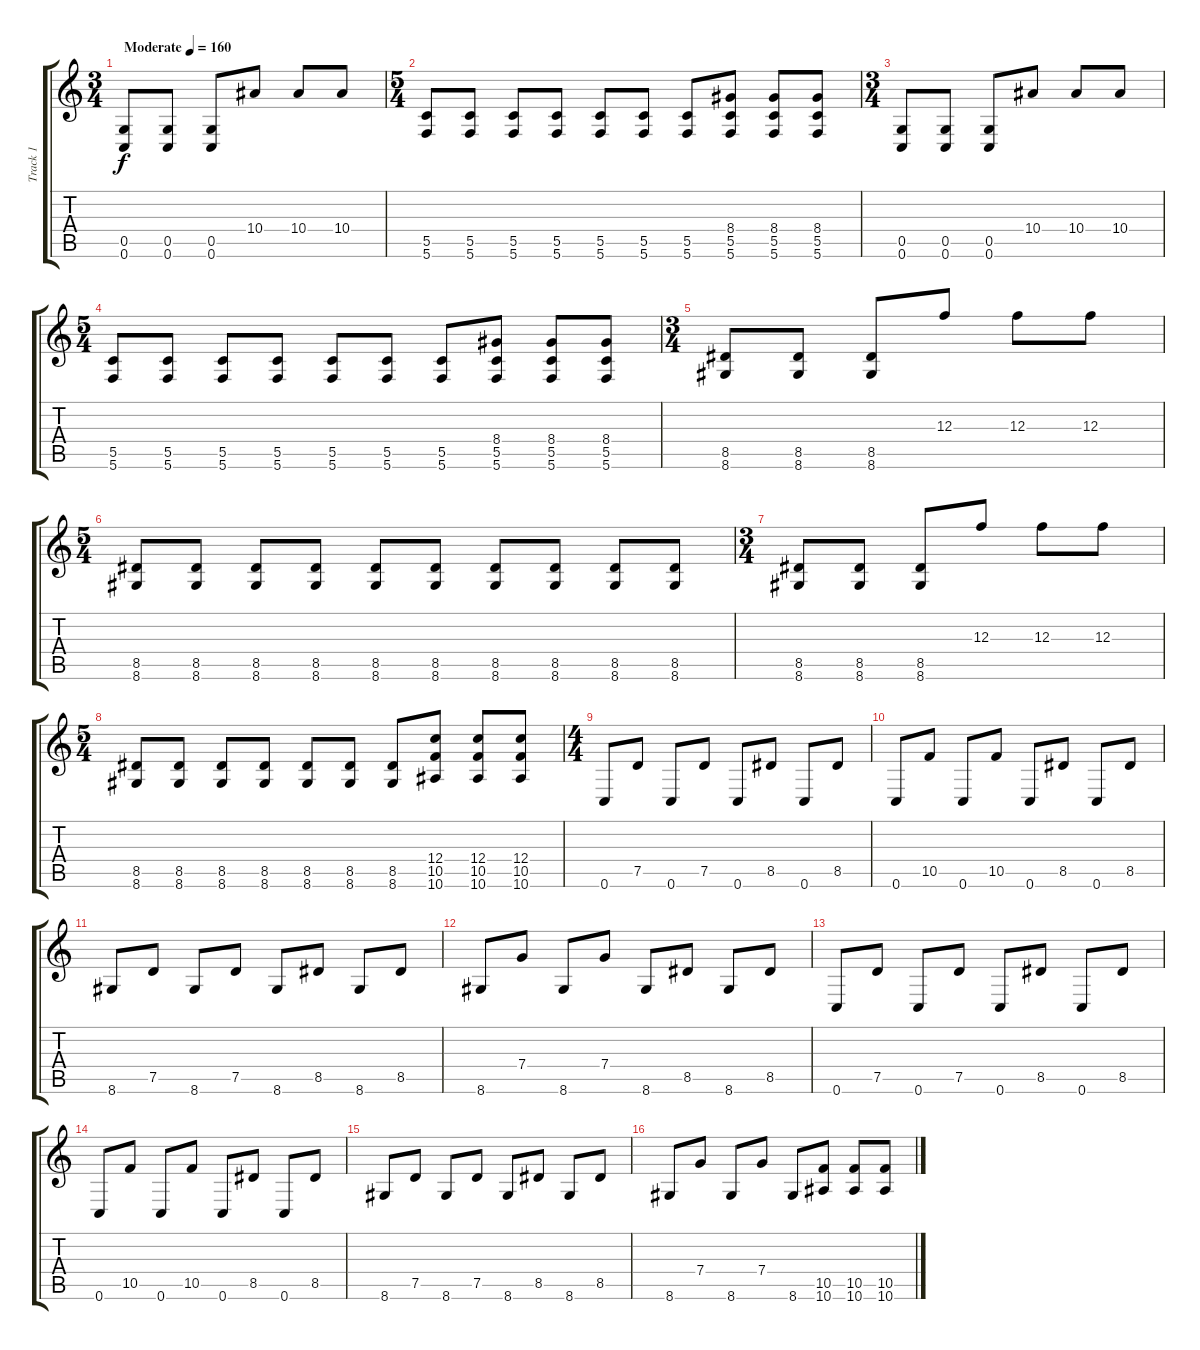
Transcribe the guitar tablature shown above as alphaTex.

\track ("Track 1" "Track 1") {instrument distortionguitar}
\staff {score tabs}
\tuning (D4 A3 F3 C3 G2 C2) {hide}
\ts (3 4)
\tempo (160 "Moderate")
\clef g2
\ks c
(0.5 0.6).8{dy f instrument distortionguitar} (0.5 0.6).8 (0.5 0.6).8 10.4.8 10.4.8 10.4.8 |
\ts (5 4)
(5.5 5.6).8 (5.5 5.6).8 (5.5 5.6).8 (5.5 5.6).8 (5.5 5.6).8 (5.5 5.6).8 (5.5 5.6).8 (8.4 5.5 5.6).8 (8.4 5.5 5.6).8 (8.4 5.5 5.6).8 |
\ts (3 4)
(0.5 0.6).8 (0.5 0.6).8 (0.5 0.6).8 10.4.8 10.4.8 10.4.8 |
\ts (5 4)
(5.5 5.6).8 (5.5 5.6).8 (5.5 5.6).8 (5.5 5.6).8 (5.5 5.6).8 (5.5 5.6).8 (5.5 5.6).8 (8.4 5.5 5.6).8 (8.4 5.5 5.6).8 (8.4 5.5 5.6).8 |
\ts (3 4)
(8.5 8.6).8 (8.5 8.6).8 (8.5 8.6).8 12.3.8 12.3.8 12.3.8 |
\ts (5 4)
(8.5 8.6).8 (8.5 8.6).8 (8.5 8.6).8 (8.5 8.6).8 (8.5 8.6).8 (8.5 8.6).8 (8.5 8.6).8 (8.5 8.6).8 (8.5 8.6).8 (8.5 8.6).8 |
\ts (3 4)
(8.5 8.6).8 (8.5 8.6).8 (8.5 8.6).8 12.3.8 12.3.8 12.3.8 |
\ts (5 4)
(8.5 8.6).8 (8.5 8.6).8 (8.5 8.6).8 (8.5 8.6).8 (8.5 8.6).8 (8.5 8.6).8 (8.5 8.6).8 (12.4 10.5 10.6).8 (12.4 10.5 10.6).8 (12.4 10.5 10.6).8 |
\ts (4 4)
0.6.8 7.5.8 0.6.8 7.5.8 0.6.8 8.5.8 0.6.8 8.5.8 |
0.6.8 10.5.8 0.6.8 10.5.8 0.6.8 8.5.8 0.6.8 8.5.8 |
8.6.8 7.5.8 8.6.8 7.5.8 8.6.8 8.5.8 8.6.8 8.5.8 |
8.6.8 7.4.8 8.6.8 7.4.8 8.6.8 8.5.8 8.6.8 8.5.8 |
0.6.8 7.5.8 0.6.8 7.5.8 0.6.8 8.5.8 0.6.8 8.5.8 |
0.6.8 10.5.8 0.6.8 10.5.8 0.6.8 8.5.8 0.6.8 8.5.8 |
8.6.8 7.5.8 8.6.8 7.5.8 8.6.8 8.5.8 8.6.8 8.5.8 |
8.6.8 7.4.8 8.6.8 7.4.8 8.6.8 (10.5 10.6).8 (10.5 10.6).8 (10.5 10.6).8
